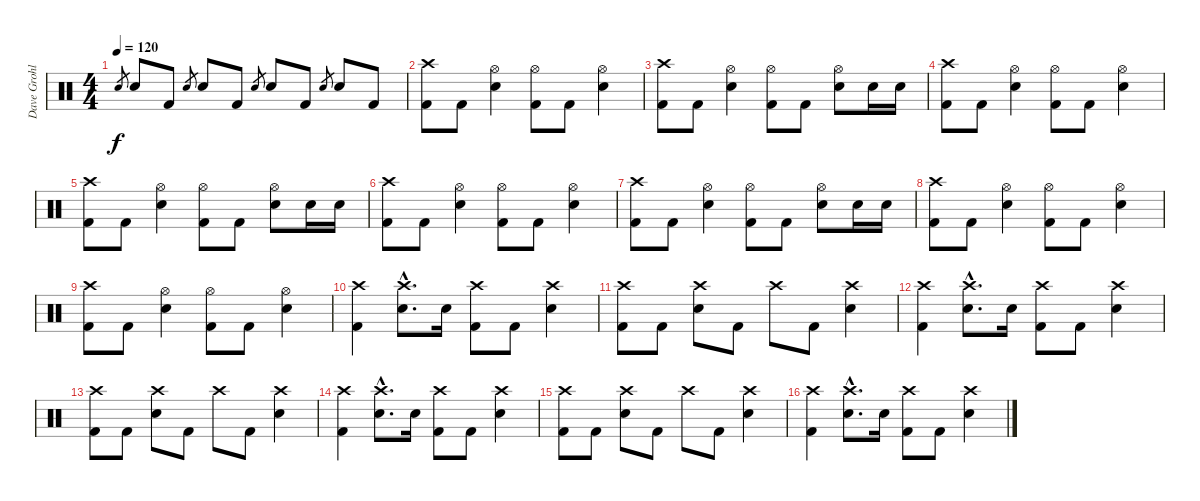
\track ("Dave Grohl : Drums" "Dave Grohl") {instrument percussion}
\staff {score}
\articulation defaults
\ts (4 4)
\tempo 120
\clef neutral
\ks c "Snare (hit) 2".8{gr dy f} "Snare (hit) 2".8 "Kick (hit) 2".8 "Snare (hit) 2".8{gr} "Snare (hit) 2".8 "Kick (hit) 2".8 "Snare (hit) 2".8{gr} "Snare (hit) 2".8 "Kick (hit) 2".8 "Snare (hit) 2".8{gr} "Snare (hit) 2".8 "Kick (hit) 2".8
|
("Crash high (hit)" "Kick (hit) 2").8 "Kick (hit) 2".8 ("Hi-Hat (open)" "Snare (hit) 2").4 ("Hi-Hat (open)" "Kick (hit) 2").8 "Kick (hit) 2".8 ("Hi-Hat (open)" "Snare (hit) 2").4 |
("Crash high (hit)" "Kick (hit) 2").8 "Kick (hit) 2".8 ("Hi-Hat (open)" "Snare (hit) 2").4 ("Hi-Hat (open)" "Kick (hit) 2").8 "Kick (hit) 2".8 ("Hi-Hat (open)" "Snare (hit) 2").8 "Snare (hit) 2".16 "Snare (hit) 2".16 |
("Crash high (hit)" "Kick (hit) 2").8 "Kick (hit) 2".8 ("Hi-Hat (open)" "Snare (hit) 2").4 ("Hi-Hat (open)" "Kick (hit) 2").8 "Kick (hit) 2".8 ("Hi-Hat (open)" "Snare (hit) 2").4 |
("Crash high (hit)" "Kick (hit) 2").8 "Kick (hit) 2".8 ("Hi-Hat (open)" "Snare (hit) 2").4 ("Hi-Hat (open)" "Kick (hit) 2").8 "Kick (hit) 2".8 ("Hi-Hat (open)" "Snare (hit) 2").8 "Snare (hit) 2".16 "Snare (hit) 2".16 |
("Crash high (hit)" "Kick (hit) 2").8 "Kick (hit) 2".8 ("Hi-Hat (open)" "Snare (hit) 2").4 ("Hi-Hat (open)" "Kick (hit) 2").8 "Kick (hit) 2".8 ("Hi-Hat (open)" "Snare (hit) 2").4 |
("Crash high (hit)" "Kick (hit) 2").8 "Kick (hit) 2".8 ("Hi-Hat (open)" "Snare (hit) 2").4 ("Hi-Hat (open)" "Kick (hit) 2").8 "Kick (hit) 2".8 ("Hi-Hat (open)" "Snare (hit) 2").8 "Snare (hit) 2".16 "Snare (hit) 2".16 |
("Crash high (hit)" "Kick (hit) 2").8 "Kick (hit) 2".8 ("Hi-Hat (open)" "Snare (hit) 2").4 ("Hi-Hat (open)" "Kick (hit) 2").8 "Kick (hit) 2".8 ("Hi-Hat (open)" "Snare (hit) 2").4 |
("Crash high (hit)" "Kick (hit) 2").8 "Kick (hit) 2".8 ("Hi-Hat (open)" "Snare (hit) 2").4 ("Hi-Hat (open)" "Kick (hit) 2").8 "Kick (hit) 2".8 ("Hi-Hat (open)" "Snare (hit) 2").4 |
("Crash high (hit)" "Kick (hit) 2").4 ("Crash high (hit)"{hac} "Snare (hit) 2"{hac}).8{d} "Snare (hit) 2".16 ("Crash high (hit)" "Kick (hit) 2").8 "Kick (hit) 2".8 ("Crash high (hit)" "Snare (hit) 2").4 |
("Crash high (hit)" "Kick (hit) 2").8 "Kick (hit) 2".8 ("Crash high (hit)" "Snare (hit) 2").8 "Kick (hit) 2".8 "Crash high (hit)".8 "Kick (hit) 2".8 ("Crash high (hit)" "Snare (hit) 2").4 |
("Crash high (hit)" "Kick (hit) 2").4 ("Crash high (hit)"{hac} "Snare (hit) 2"{hac}).8{d} "Snare (hit) 2".16 ("Crash high (hit)" "Kick (hit) 2").8 "Kick (hit) 2".8 ("Crash high (hit)" "Snare (hit) 2").4 |
("Crash high (hit)" "Kick (hit) 2").8 "Kick (hit) 2".8 ("Crash high (hit)" "Snare (hit) 2").8 "Kick (hit) 2".8 "Crash high (hit)".8 "Kick (hit) 2".8 ("Crash high (hit)" "Snare (hit) 2").4 |
("Crash high (hit)" "Kick (hit) 2").4 ("Crash high (hit)"{hac} "Snare (hit) 2"{hac}).8{d} "Snare (hit) 2".16 ("Crash high (hit)" "Kick (hit) 2").8 "Kick (hit) 2".8 ("Crash high (hit)" "Snare (hit) 2").4 |
("Crash high (hit)" "Kick (hit) 2").8 "Kick (hit) 2".8 ("Crash high (hit)" "Snare (hit) 2").8 "Kick (hit) 2".8 "Crash high (hit)".8 "Kick (hit) 2".8 ("Crash high (hit)" "Snare (hit) 2").4 |
("Crash high (hit)" "Kick (hit) 2").4 ("Crash high (hit)"{hac} "Snare (hit) 2"{hac}).8{d} "Snare (hit) 2".16 ("Crash high (hit)" "Kick (hit) 2").8 "Kick (hit) 2".8 ("Crash high (hit)" "Snare (hit) 2").4
